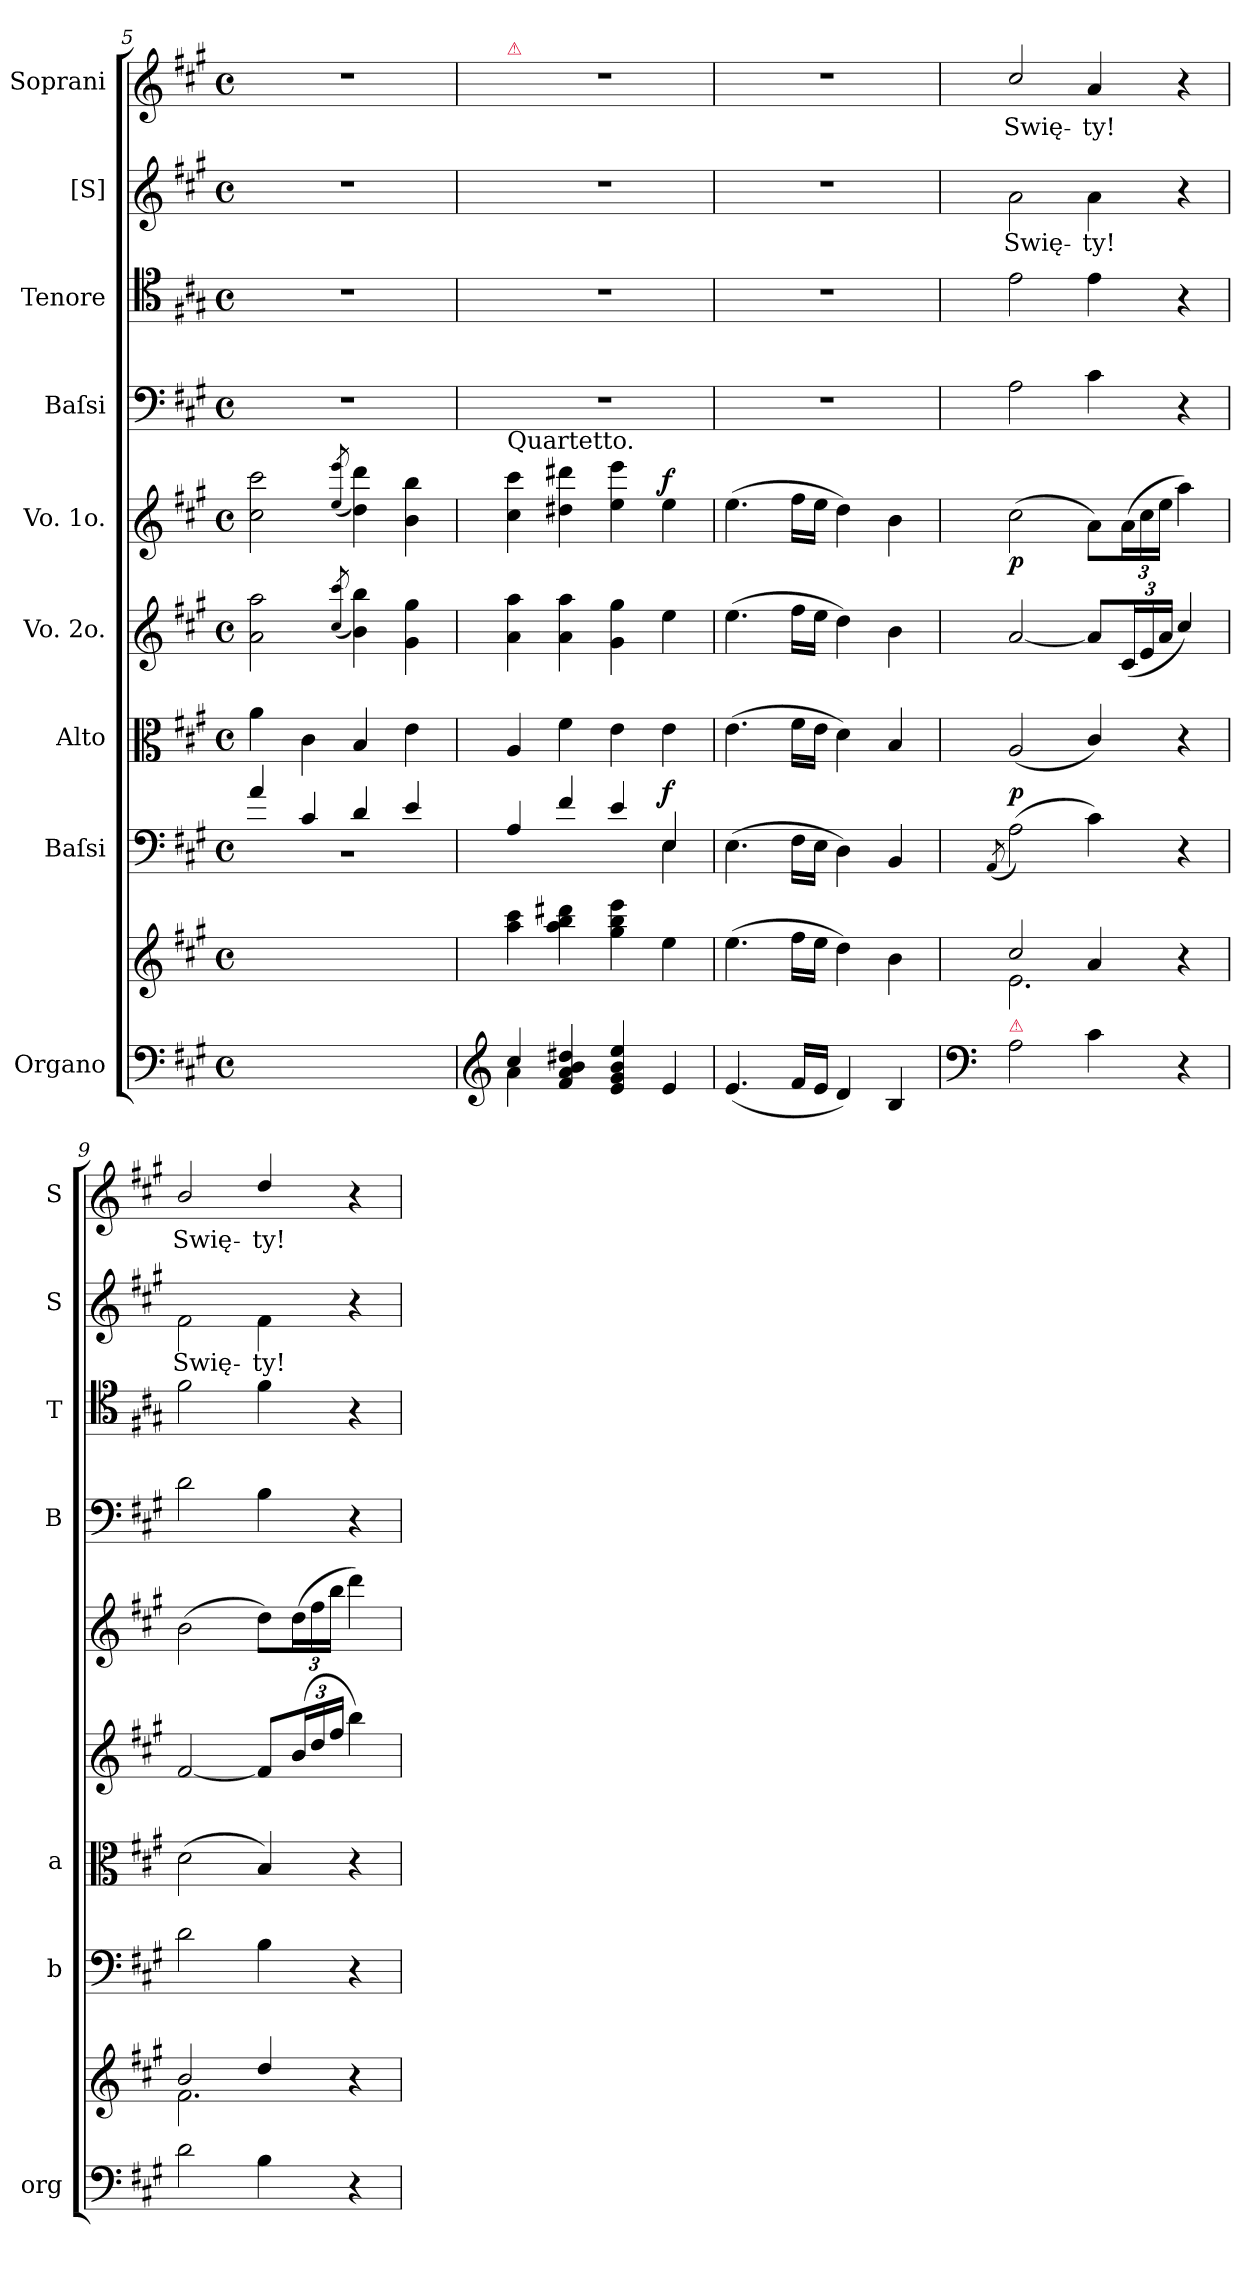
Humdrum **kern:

**kern	**kern	**kern	**dynam	**kern	**kern	**kern	**dynam	**kern	**kern	**kern	**text	**kern	**text
*part9	*part9	*part8	*part8	*part7	*part6	*part5	*part5	*part4	*part3	*part2	*part2	*part1	*part1
*staff10	*staff9	*staff8	*staff8	*staff7	*staff6	*staff5	*staff5	*staff4	*staff3	*staff2	*staff2	*staff1	*staff1
*I"Organo	*	*I"Baſsi	*	*I"Alto	*I"Vo. 2o.	*I"Vo. 1o.	*	*I"Baſsi	*I"Tenore	*I"[S]	*	*I"Soprani	*
*I'org	*	*I'b	*	*I'a	*	*	*	*I'B	*I'T	*I'S	*	*I'S	*
*clefF4	*clefG2	*clefF4	*	*clefC3	*clefG2	*clefG2	*	*clefF4	*clefC4	*clefG2	*	*clefG2	*
*k[f#c#g#]	*k[f#c#g#]	*k[f#c#g#]	*	*k[f#c#g#]	*k[f#c#g#]	*k[f#c#g#]	*	*k[f#c#g#]	*k[f#c#g#]	*k[f#c#g#]	*	*k[f#c#g#]	*
*M4/4	*M4/4	*M4/4	*	*M4/4	*M4/4	*M4/4	*	*M4/4	*M4/4	*M4/4	*	*M4/4	*
*met(c)	*met(c)	*met(c)	*	*met(c)	*met(c)	*met(c)	*	*met(c)	*met(c)	*met(c)	*	*met(c)	*
=5	=5	=5	=5	=5	=5	=5	=5	=5	=5	=5	=5	=5	=5
*	*	*^	*	*	*	*	*	*	*	*	*	*	*
1ryy	1ryy	4a/	1r	.	4a\	2a\ 2aa\	2cc#\ 2ccc#\	.	1r	1r	1r	.	1r	.
.	.	4c#/	.	.	4c#\	.	.	.	.	.	.	.	.	.
.	.	.	.	.	.	(<8qcc#/ 8qccc#/	(<8qee/ 8qeee/	.	.	.	.	.	.	.
.	.	4d/	.	.	4B/	4b\ 4bb\)	4dd\ 4ddd\)	.	.	.	.	.	.	.
.	.	4e/	.	.	4e\	4g#\ 4gg#\	4b\ 4bb\	.	.	.	.	.	.	.
=6	=6	=6	=6	=6	=6	=6	=6	=6	=6	=6	=6	=6	=6	=6
*clefG2	*	*	*	*	*	*	*	*	*	*	*	*	*	*
*^	*	*	*	*	*	*	*	*	*	*	*	*	*	*
!	!	!	!	!	!	!	!	!	!	!	!	!	!	!LO:TX:a:color=crimson:t=⚠	!
!	!	!	!	!	!	!	!	!LO:TX:a:t=Quartetto.	!	!	!	!	!	!	!
4cc#/	4a\	4aa\ 4ccc#\	4A/	2ryy	.	4A/	4a\ 4aa\	4cc#\ 4ccc#\	.	1r	1r	1r	.	1r	.
4f#/ 4a/ 4b/ 4dd#X/	4ryy	4aa\ 4bb\ 4ddd#X\	4f#/	.	.	4f#\	4a\ 4aa\	4dd#X\ 4ddd#X\	.	.	.	.	.	.	.
4e/ 4g#/ 4b/ 4ee/	2ryy	4gg#\ 4bb\ 4eee\	4e/	4ryy	.	4e\	4g#\ 4gg#\	4ee\ 4eee\	.	.	.	.	.	.	.
!	!	!	!	!	!LO:DY:a	!	!	!	!LO:DY:a	!	!	!	!	!	!
4e/	.	4ee\	4E/	4E\	f	4e\	4ee\	4ee\	f	.	.	.	.	.	.
*v	*v	*	*v	*v	*	*	*	*	*	*	*	*	*	*	*
=7	=7	=7	=7	=7	=7	=7	=7	=7	=7	=7	=7	=7	=7
(4.e/	(4.ee\	(4.E\	.	(4.e\	(4.ee\	(4.ee\	.	1r	1r	1r	.	1r	.
16f#/LL	16ff#\LL	16F#\LL	.	16f#\LL	16ff#\LL	16ff#\LL	.	.	.	.	.	.	.
16e/JJ	16ee\JJ	16E\JJ	.	16e\JJ	16ee\JJ	16ee\JJ	.	.	.	.	.	.	.
4d/)	4dd\)	4D\)	.	4d\)	4dd\)	4dd\)	.	.	.	.	.	.	.
4B/	4b\	4BB/	.	4B/	4b\	4b\	.	.	.	.	.	.	.
=8	=8	=8	=8	=8	=8	=8	=8	=8	=8	=8	=8	=8	=8
*clefF4	*	*	*	*	*	*	*	*	*	*	*	*	*
.	.	(8qAA/	.	.	.	.	.	.	.	.	.	.	.
*	*^	*	*	*	*	*	*	*	*	*	*	*	*
!LO:TX:a:color=crimson:t=⚠	!	!	!	!	!	!	!	!	!	!	!	!	!	!
!	!	!	!	!LO:DY:a	!	!	!	!	!	!	!	!	!	!
2A\	2cc#/	2.e\	(2A\)	p	(2A/	[2a/	(2cc#\	p	2A\	2e\	2a\	Swię-	2cc#/	Swię-
4c#\	4a/	.	4c#\)	.	4c#/)	8a/L]	8a\L)	.	4c#\	4e\	4a\	-ty!	4a/	-ty!
.	.	.	.	.	.	(24c#/L	(24a\L	.	.	.	.	.	.	.
.	.	.	.	.	.	24e/	24cc#\	.	.	.	.	.	.	.
.	.	.	.	.	.	24a/JJ	24ee\JJ	.	.	.	.	.	.	.
4r	4r	4ryy	4r	.	4r	4cc#/)	4aa\)	.	4r	4r	4r	.	4r	.
=9	=9	=9	=9	=9	=9	=9	=9	=9	=9	=9	=9	=9	=9	=9
2d\	2b/	2.f#\	2d\	.	(2d\	[2f#/	(2b\	.	2d\	2f#\	2f#\	Swię-	2b/	Swię-
4B\	4dd/	.	4B\	.	4B/)	8f#/L]	8dd\L)	.	4B\	4f#\	4f#\	-ty!	4dd/	-ty!
.	.	.	.	.	.	(<24b/L	(24dd\L	.	.	.	.	.	.	.
.	.	.	.	.	.	24dd/	24ff#\	.	.	.	.	.	.	.
.	.	.	.	.	.	24ff#/JJ	24bb\JJ	.	.	.	.	.	.	.
4r	4r	4ryy	4r	.	4r	4bb\)	4ddd\)	.	4r	4r	4r	.	4r	.
*	*v	*v	*	*	*	*	*	*	*	*	*	*	*	*
=	=	=	=	=	=	=	=	=	=	=	=	=	=
*-	*-	*-	*-	*-	*-	*-	*-	*-	*-	*-	*-	*-	*-
